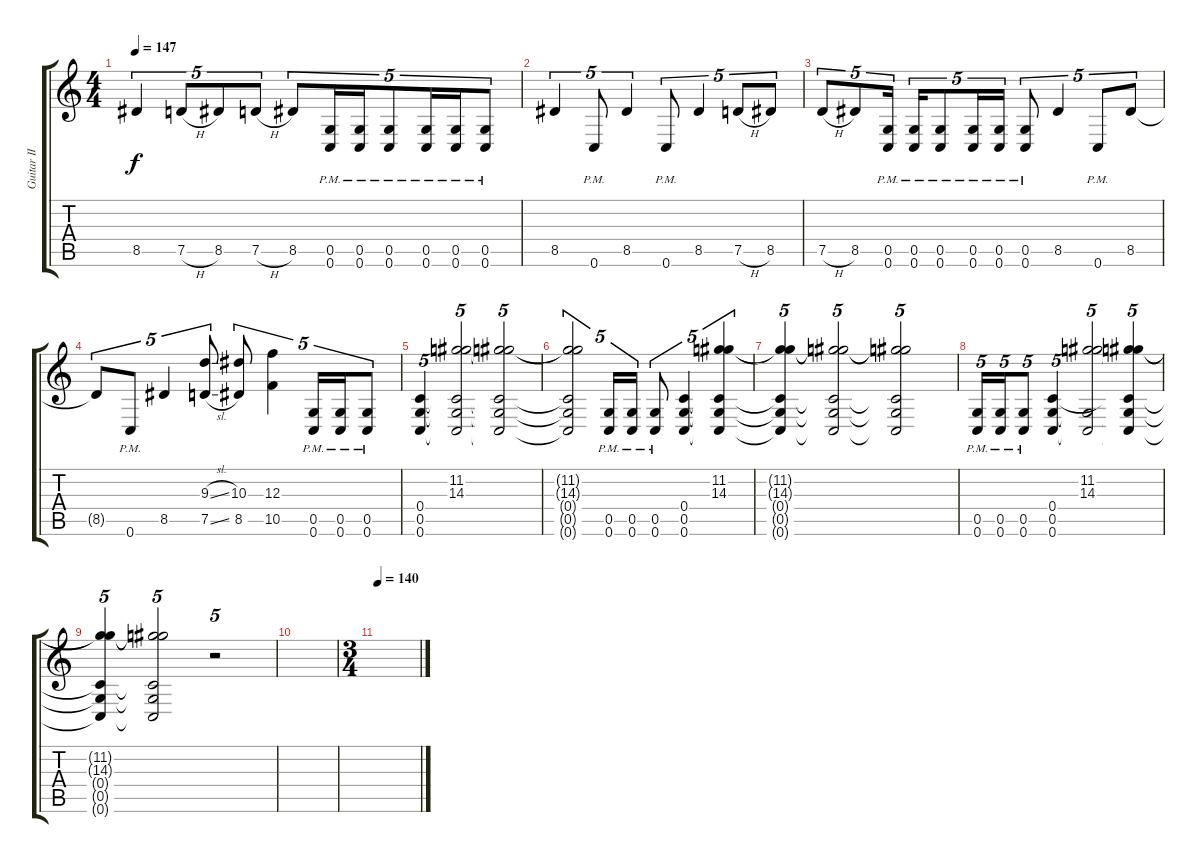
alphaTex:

\track ("Guitar II" "Guitar II") {instrument distortionguitar}
\staff {score tabs}
\tuning (D4 A3 F3 C3 G2 C2) {hide}
\ts (4 4)
\tempo 147
\clef g2
\ks c
8.5.4{tu (5 4) dy f} 7.5{h}.8{tu (5 4)} 8.5.8{tu (5 4)} 7.5{h}.8{tu (5 4)} 8.5.8{tu (5 4)} (0.5{pm} 0.6{pm}).16{tu (5 4)} (0.5{pm} 0.6{pm}).16{tu (5 4)} (0.5{pm} 0.6{pm}).8{tu (5 4)} (0.5{pm} 0.6{pm}).16{tu (5 4)} (0.5{pm} 0.6{pm}).16{tu (5 4)} (0.5{pm} 0.6{pm}).8{tu (5 4)} |
8.5.4{tu (5 4)} 0.6{pm}.8{tu (5 4)} 8.5.4{tu (5 4)} 0.6{pm}.8{tu (5 4)} 8.5.4{tu (5 4)} 7.5{h}.8{tu (5 4)} 8.5.8{tu (5 4)} |
7.5{h}.8{tu (5 4)} 8.5.8{tu (5 4)} (0.5{pm} 0.6{pm}).16{tu (5 4)} (0.5{pm} 0.6{pm}).16{tu (5 4)} (0.5{pm} 0.6{pm}).8{tu (5 4)} (0.5{pm} 0.6{pm}).16{tu (5 4)} (0.5{pm} 0.6{pm}).16{tu (5 4)} (0.5{pm} 0.6{pm}).8{tu (5 4)} 8.5.4{tu (5 4)} 0.6{pm}.8{tu (5 4)} 8.5.8{tu (5 4)} |
8.5{t}.8{tu (5 4)} 0.6{pm}.8{tu (5 4)} 8.5.4{tu (5 4)} (9.3{sl} 7.5{sl}).8{tu (5 4)} (10.3 8.5).8{tu (5 4)} (12.3 10.5).4{tu (5 4)} (0.5{pm} 0.6{pm}).16{tu (5 4)} (0.5{pm} 0.6{pm}).16{tu (5 4)} (0.5{pm} 0.6{pm}).8{tu (5 4)} |
(0.4 0.5 0.6).4{tu (5 4)} (11.2 14.3 0.4{t} 0.5{t} 0.6{t}).2{tu (5 4)} (11.2{t} 14.3{t} 0.4{t} 0.5{t} 0.6{t}).2{tu (5 4)} |
(11.2{t} 14.3{t} 0.4{t} 0.5{t} 0.6{t}).2{tu (5 4)} (0.5{pm} 0.6{pm}).16{tu (5 4)} (0.5{pm} 0.6{pm}).16{tu (5 4)} (0.5{pm} 0.6{pm}).8{tu (5 4)} (0.4 0.5 0.6).4{tu (5 4)} (11.2 14.3 0.4{t} 0.5{t} 0.6{t}).4{tu (5 4)} |
(11.2{t} 14.3{t} 0.4{t} 0.5{t} 0.6{t}).4{tu (5 4)} (11.2{t} 14.3{t} 0.4{t} 0.5{t} 0.6{t}).2{tu (5 4)} (11.2{t} 14.3{t} 0.4{t} 0.5{t} 0.6{t}).2{tu (5 4)} |
(0.5{pm} 0.6{pm}).16{tu (5 4)} (0.5{pm} 0.6{pm}).16{tu (5 4)} (0.5{pm} 0.6{pm}).8{tu (5 4)} (0.4 0.5 0.6).4{tu (5 4)} (11.2 14.3 0.5{t} 0.6{t}).2{tu (5 4)} (11.2{t} 14.3{t} 0.4{t} 0.5{t} 0.6{t}).4{tu (5 4)} |
(11.2{t} 14.3{t} 0.4{t} 0.5{t} 0.6{t}).4{tu (5 4)} (11.2{t} 14.3{t} 0.4{t} 0.5{t} 0.6{t}).2{tu (5 4)} r.2{tu (5 4)} |
|
\ts (3 4)
\tempo 140
